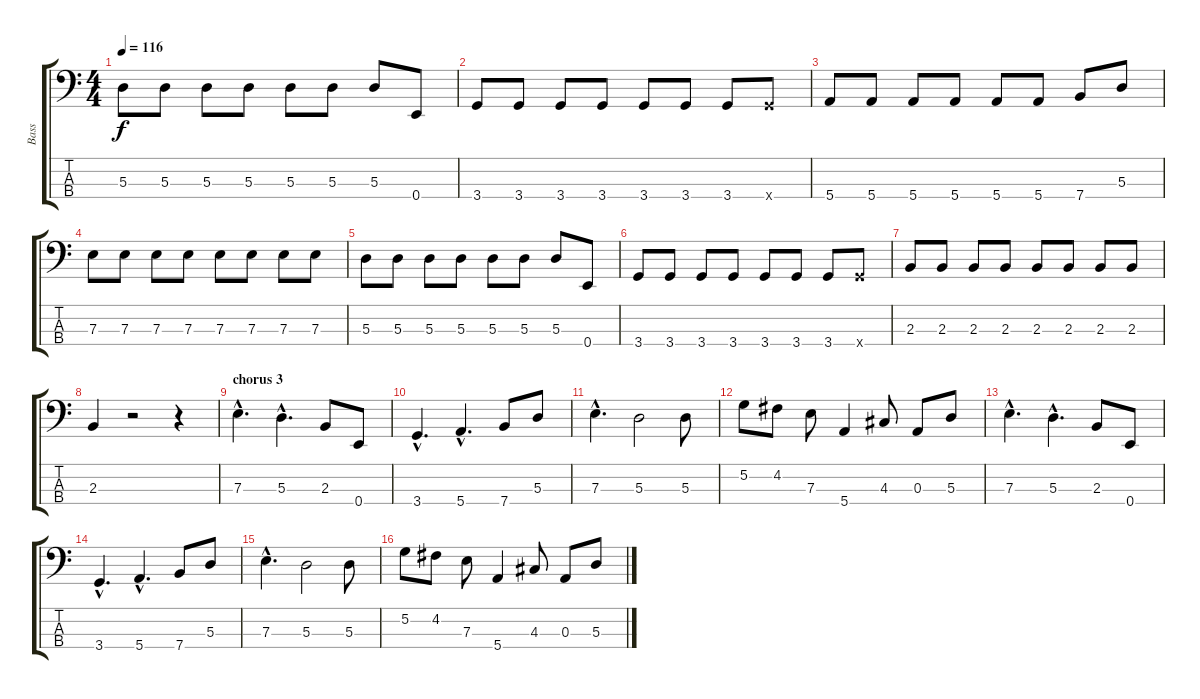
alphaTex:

\track ("Bass" "Bass") {instrument electricbasspick}
\staff {score tabs}
\tuning (G2 D2 A1 E1) {hide}
\ts (4 4)
\tempo 116
\clef f4
\ks c
5.3.8{dy f} 5.3.8 5.3.8 5.3.8 5.3.8 5.3.8 5.3.8 0.4.8 |
3.4.8 3.4.8 3.4.8 3.4.8 3.4.8 3.4.8 3.4.8 3.4{x}.8 |
5.4.8 5.4.8 5.4.8 5.4.8 5.4.8 5.4.8 7.4.8 5.3.8 |
7.3.8 7.3.8 7.3.8 7.3.8 7.3.8 7.3.8 7.3.8 7.3.8 |
5.3.8 5.3.8 5.3.8 5.3.8 5.3.8 5.3.8 5.3.8 0.4.8 |
3.4.8 3.4.8 3.4.8 3.4.8 3.4.8 3.4.8 3.4.8 3.4{x}.8 |
2.3.8 2.3.8 2.3.8 2.3.8 2.3.8 2.3.8 2.3.8 2.3.8 |
2.3.4 r.2 r.4 |
\section ("" "chorus 3")
7.3{hac}.4{d} 5.3{hac}.4{d} 2.3.8 0.4.8 |
3.4{hac}.4{d} 5.4{hac}.4{d} 7.4.8 5.3.8 |
7.3{hac}.4{d} 5.3.2 5.3.8 |
5.2.8 4.2.8 7.3.8 5.4.4 4.3.8 0.3.8 5.3.8 |
7.3{hac}.4{d} 5.3{hac}.4{d} 2.3.8 0.4.8 |
3.4{hac}.4{d} 5.4{hac}.4{d} 7.4.8 5.3.8 |
7.3{hac}.4{d} 5.3.2 5.3.8 |
5.2.8 4.2.8 7.3.8 5.4.4 4.3.8 0.3.8 5.3.8
